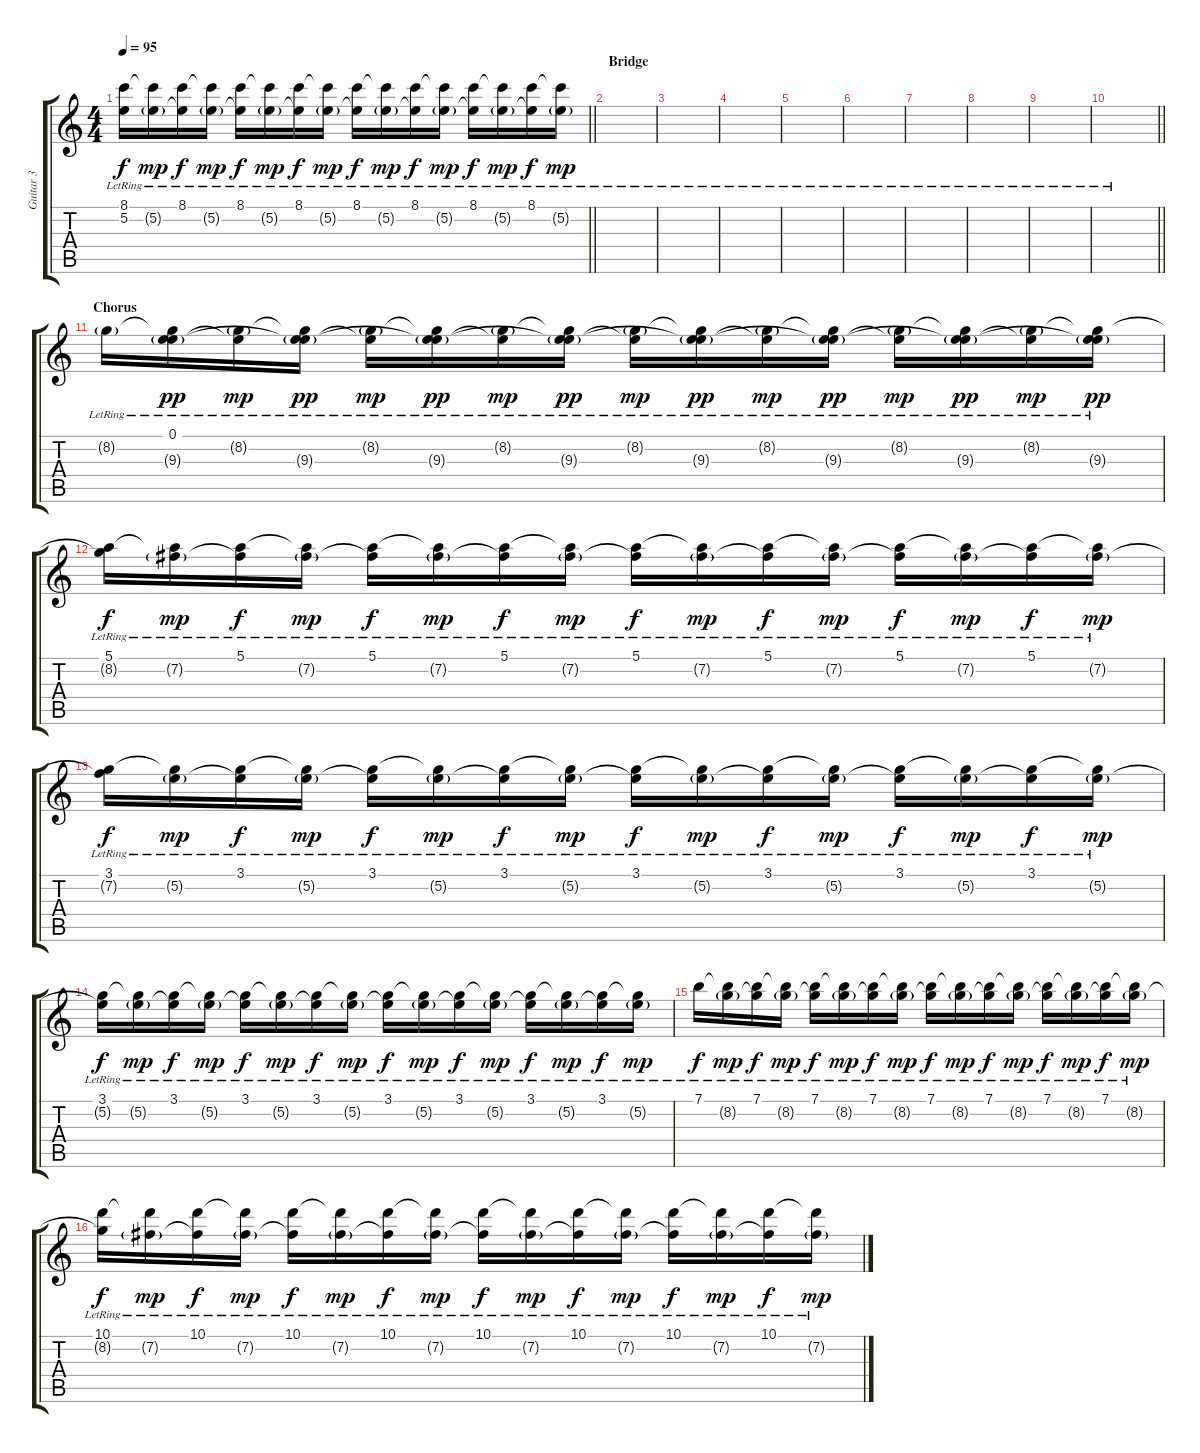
\track ("Guitar 3" "Guitar 3") {instrument distortionguitar}
\staff {score tabs}
\tuning (E4 B3 G3 D3 A2 E2) {hide}
\ts (4 4)
\tempo 95
\clef g2
\barLineRight lightlight
\ks c
(8.1{lr} 5.2{t}).16{dy f} (8.1{t} 5.2{g lr}).16{dy mp} (8.1{lr} 5.2{t}).16{dy f} (8.1{t} 5.2{g lr}).16{dy mp} (8.1{lr} 5.2{t}).16{dy f} (8.1{t} 5.2{g lr}).16{dy mp} (8.1{lr} 5.2{t}).16{dy f} (8.1{t} 5.2{g lr}).16{dy mp} (8.1{lr} 5.2{t}).16{dy f} (8.1{t} 5.2{g lr}).16{dy mp} (8.1{lr} 5.2{t}).16{dy f} (8.1{t} 5.2{g lr}).16{dy mp} (8.1{lr} 5.2{t}).16{dy f} (8.1{t} 5.2{g lr}).16{dy mp} (8.1{lr} 5.2{t}).16{dy f} (8.1{t} 5.2{g lr}).16{dy mp} |
\section ("" "Bridge")
|
|
|
|
|
|
|
|
\barLineRight lightlight
|
\section ("" "Chorus")
8.2{g lr}.16 (0.1 8.2{t} 9.3{g lr}).16{dy pp} (8.2{g lr} 9.3{t}).16{dy mp} (0.1{t} 8.2{t} 9.3{g lr}).16{dy pp} (8.2{g lr} 9.3{t}).16{dy mp} (0.1{t} 8.2{t} 9.3{g lr}).16{dy pp} (8.2{g lr} 9.3{t}).16{dy mp} (0.1{t} 8.2{t} 9.3{g lr}).16{dy pp} (8.2{g lr} 9.3{t}).16{dy mp} (0.1{t} 8.2{t} 9.3{g lr}).16{dy pp} (8.2{g lr} 9.3{t}).16{dy mp} (0.1{t} 8.2{t} 9.3{g lr}).16{dy pp} (8.2{g lr} 9.3{t}).16{dy mp} (0.1{t} 8.2{t} 9.3{g lr}).16{dy pp} (8.2{g lr} 9.3{t}).16{dy mp} (0.1{t} 8.2{t} 9.3{g lr}).16{dy pp} |
(5.1{lr} 8.2{t}).16{dy f} (5.1{t} 7.2{g lr}).16{dy mp} (5.1{lr} 7.2{t}).16{dy f} (5.1{t} 7.2{g lr}).16{dy mp} (5.1{lr} 7.2{t}).16{dy f} (5.1{t} 7.2{g lr}).16{dy mp} (5.1{lr} 7.2{t}).16{dy f} (5.1{t} 7.2{g lr}).16{dy mp} (5.1{lr} 7.2{t}).16{dy f} (5.1{t} 7.2{g lr}).16{dy mp} (5.1{lr} 7.2{t}).16{dy f} (5.1{t} 7.2{g lr}).16{dy mp} (5.1{lr} 7.2{t}).16{dy f} (5.1{t} 7.2{g lr}).16{dy mp} (5.1{lr} 7.2{t}).16{dy f} (5.1{t} 7.2{g lr}).16{dy mp} |
(3.1{lr} 7.2{t}).16{dy f} (3.1{t} 5.2{g lr}).16{dy mp} (3.1{lr} 5.2{t}).16{dy f} (3.1{t} 5.2{g lr}).16{dy mp} (3.1{lr} 5.2{t}).16{dy f} (3.1{t} 5.2{g lr}).16{dy mp} (3.1{lr} 5.2{t}).16{dy f} (3.1{t} 5.2{g lr}).16{dy mp} (3.1{lr} 5.2{t}).16{dy f} (3.1{t} 5.2{g lr}).16{dy mp} (3.1{lr} 5.2{t}).16{dy f} (3.1{t} 5.2{g lr}).16{dy mp} (3.1{lr} 5.2{t}).16{dy f} (3.1{t} 5.2{g lr}).16{dy mp} (3.1{lr} 5.2{t}).16{dy f} (3.1{t} 5.2{g lr}).16{dy mp} |
(3.1{lr} 5.2{t}).16{dy f} (3.1{t} 5.2{g lr}).16{dy mp} (3.1{lr} 5.2{t}).16{dy f} (3.1{t} 5.2{g lr}).16{dy mp} (3.1{lr} 5.2{t}).16{dy f} (3.1{t} 5.2{g lr}).16{dy mp} (3.1{lr} 5.2{t}).16{dy f} (3.1{t} 5.2{g lr}).16{dy mp} (3.1{lr} 5.2{t}).16{dy f} (3.1{t} 5.2{g lr}).16{dy mp} (3.1{lr} 5.2{t}).16{dy f} (3.1{t} 5.2{g lr}).16{dy mp} (3.1{lr} 5.2{t}).16{dy f} (3.1{t} 5.2{g lr}).16{dy mp} (3.1{lr} 5.2{t}).16{dy f} (3.1{t} 5.2{g lr}).16{dy mp} |
7.1{lr}.16{dy f volume 10} (7.1{t} 8.2{g lr}).16{dy mp} (7.1{lr} 8.2{t}).16{dy f} (7.1{t} 8.2{g lr}).16{dy mp} (7.1{lr} 8.2{t}).16{dy f} (7.1{t} 8.2{g lr}).16{dy mp} (7.1{lr} 8.2{t}).16{dy f} (7.1{t} 8.2{g lr}).16{dy mp} (7.1{lr} 8.2{t}).16{dy f} (7.1{t} 8.2{g lr}).16{dy mp} (7.1{lr} 8.2{t}).16{dy f} (7.1{t} 8.2{g lr}).16{dy mp} (7.1{lr} 8.2{t}).16{dy f} (7.1{t} 8.2{g lr}).16{dy mp} (7.1{lr} 8.2{t}).16{dy f} (7.1{t} 8.2{g lr}).16{dy mp} |
(10.1{lr} 8.2{t}).16{dy f} (10.1{t} 7.2{g lr}).16{dy mp} (10.1{lr} 7.2{t}).16{dy f} (10.1{t} 7.2{g lr}).16{dy mp} (10.1{lr} 7.2{t}).16{dy f} (10.1{t} 7.2{g lr}).16{dy mp} (10.1{lr} 7.2{t}).16{dy f} (10.1{t} 7.2{g lr}).16{dy mp} (10.1{lr} 7.2{t}).16{dy f} (10.1{t} 7.2{g lr}).16{dy mp} (10.1{lr} 7.2{t}).16{dy f} (10.1{t} 7.2{g lr}).16{dy mp} (10.1{lr} 7.2{t}).16{dy f} (10.1{t} 7.2{g lr}).16{dy mp} (10.1{lr} 7.2{t}).16{dy f} (10.1{t} 7.2{g lr}).16{dy mp}
